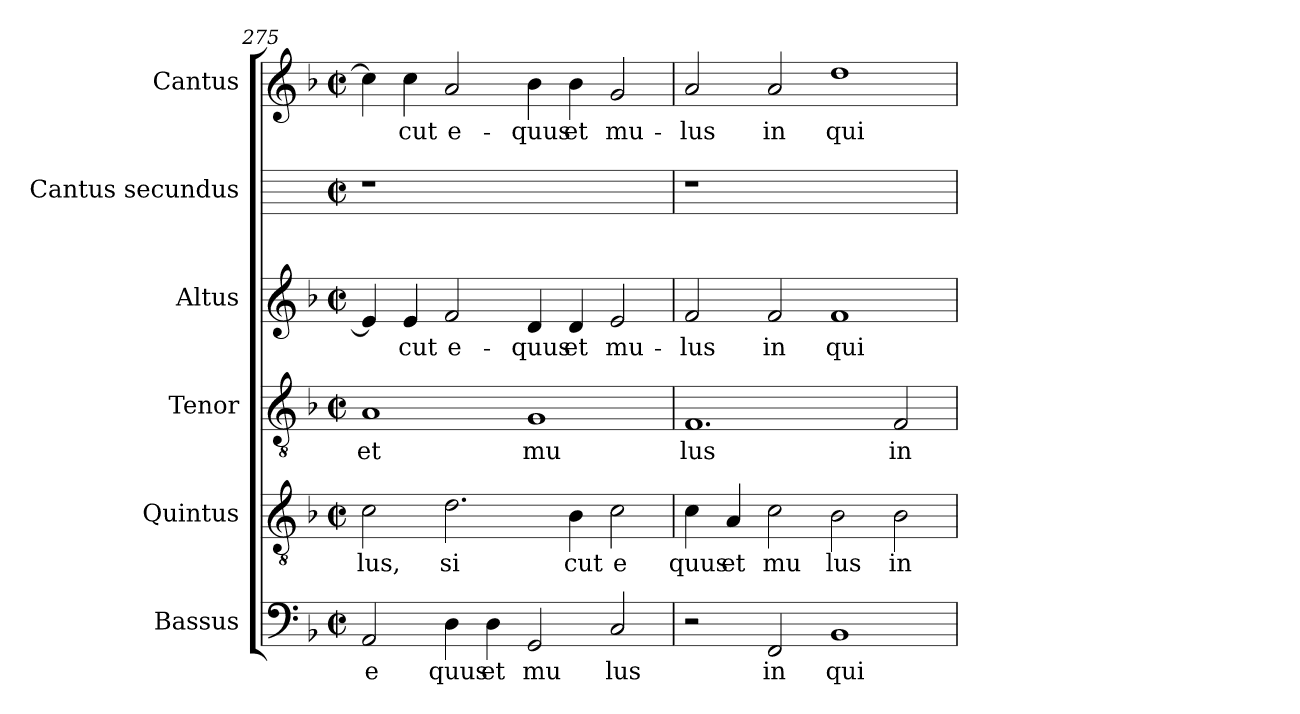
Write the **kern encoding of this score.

**kern	**text	**kern	**text	**kern	**text	**kern	**text	**kern	**kern	**text
*part6	*part6	*part5	*part5	*part4	*part4	*part3	*part3	*part2	*part1	*part1
*staff6	*staff6	*staff5	*staff5	*staff4	*staff4	*staff3	*staff3	*staff2	*staff1	*staff1
*I"Bassus	*	*I"Quintus	*	*I"Tenor	*	*I"Altus	*	*I"Cantus  secundus	*I"Cantus	*
*I'B	*	*I'Q	*	*I'T	*	*I'A	*	*	*I'C	*
*clefF4	*	*clefGv2	*	*clefGv2	*	*clefG2	*	*	*clefG2	*
*k[b-]	*	*k[b-]	*	*k[b-]	*	*k[b-]	*	*k[]	*k[b-]	*
*F:	*	*F:	*	*F:	*	*F:	*	*C:	*F:	*
*M2/2	*	*M2/2	*	*M2/2	*	*M2/2	*	*M2/2	*M2/2	*
*met(c|)	*	*met(c|)	*	*met(c|)	*	*met(c|)	*	*met(c|)	*met(c|)	*
=275	=275	=275	=275	=275	=275	=275	=275	=275	=275	=275
!	!LO:LY:b:cj	!	!LO:LY:b:cj	!	!LO:LY:b:cj	!	!LO:LY:b:cj	!	!	!LO:LY:b:cj
2AA/	e	2c\	lus,	1A	et	4e/]	--	1r	4cc\]	--
!	!	!	!	!	!	!	!LO:LY:b:cj	!	!	!LO:LY:b:cj
.	.	.	.	.	.	4e/	-cut	.	4cc\	-cut
!	!LO:LY:b:cj	!	!LO:LY:b:cj	!	!	!	!LO:LY:b:cj	!	!	!LO:LY:b:cj
4D\	quus	2.d\	si	.	.	2f/	e-	.	2a/	e-
!	!LO:LY:b:cj	!	!	!	!	!	!	!	!	!
4D\	et	.	.	.	.	.	.	.	.	.
!	!LO:LY:b:cj	!	!	!	!LO:LY:b:cj	!	!LO:LY:b:cj	!	!	!LO:LY:b:cj
2GG/	mu	.	.	1G	mu	4d/	-quus	1ryy	4b-\	-quus
!	!	!	!LO:LY:b:cj	!	!	!	!LO:LY:b:cj	!	!	!LO:LY:b:cj
.	.	4B-\	cut	.	.	4d/	et	.	4b-\	et
!	!LO:LY:b:cj	!	!LO:LY:b:cj	!	!	!	!LO:LY:b:cj	!	!	!LO:LY:b:cj
2C/	lus	2c\	e	.	.	2e/	mu-	.	2g/	mu-
=276	=276	=276	=276	=276	=276	=276	=276	=276	=276	=276
!	!	!	!LO:LY:b:cj	!	!LO:LY:b:cj	!	!LO:LY:b:cj	!	!	!LO:LY:b:cj
2r	.	4c\	quus	1.F	lus	2f/	-lus	1r	2a/	-lus
!	!	!	!LO:LY:b:cj	!	!	!	!	!	!	!
.	.	4A/	et	.	.	.	.	.	.	.
!	!LO:LY:b:cj	!	!LO:LY:b:cj	!	!	!	!LO:LY:b:cj	!	!	!LO:LY:b:cj
2FF/	in	2c\	mu	.	.	2f/	in	.	2a/	in
!	!LO:LY:b:cj	!	!LO:LY:b:cj	!	!	!	!LO:LY:b:cj	!	!	!LO:LY:b:cj
1BB-	qui	2B-\	lus	.	.	1f	qui-	1ryy	1dd	qui-
!	!	!	!LO:LY:b:cj	!	!LO:LY:b:cj	!	!	!	!	!
.	.	2B-\	in	2F/	in	.	.	.	.	.
=	=	=	=	=	=	=	=	=	=	=
*-	*-	*-	*-	*-	*-	*-	*-	*-	*-	*-
